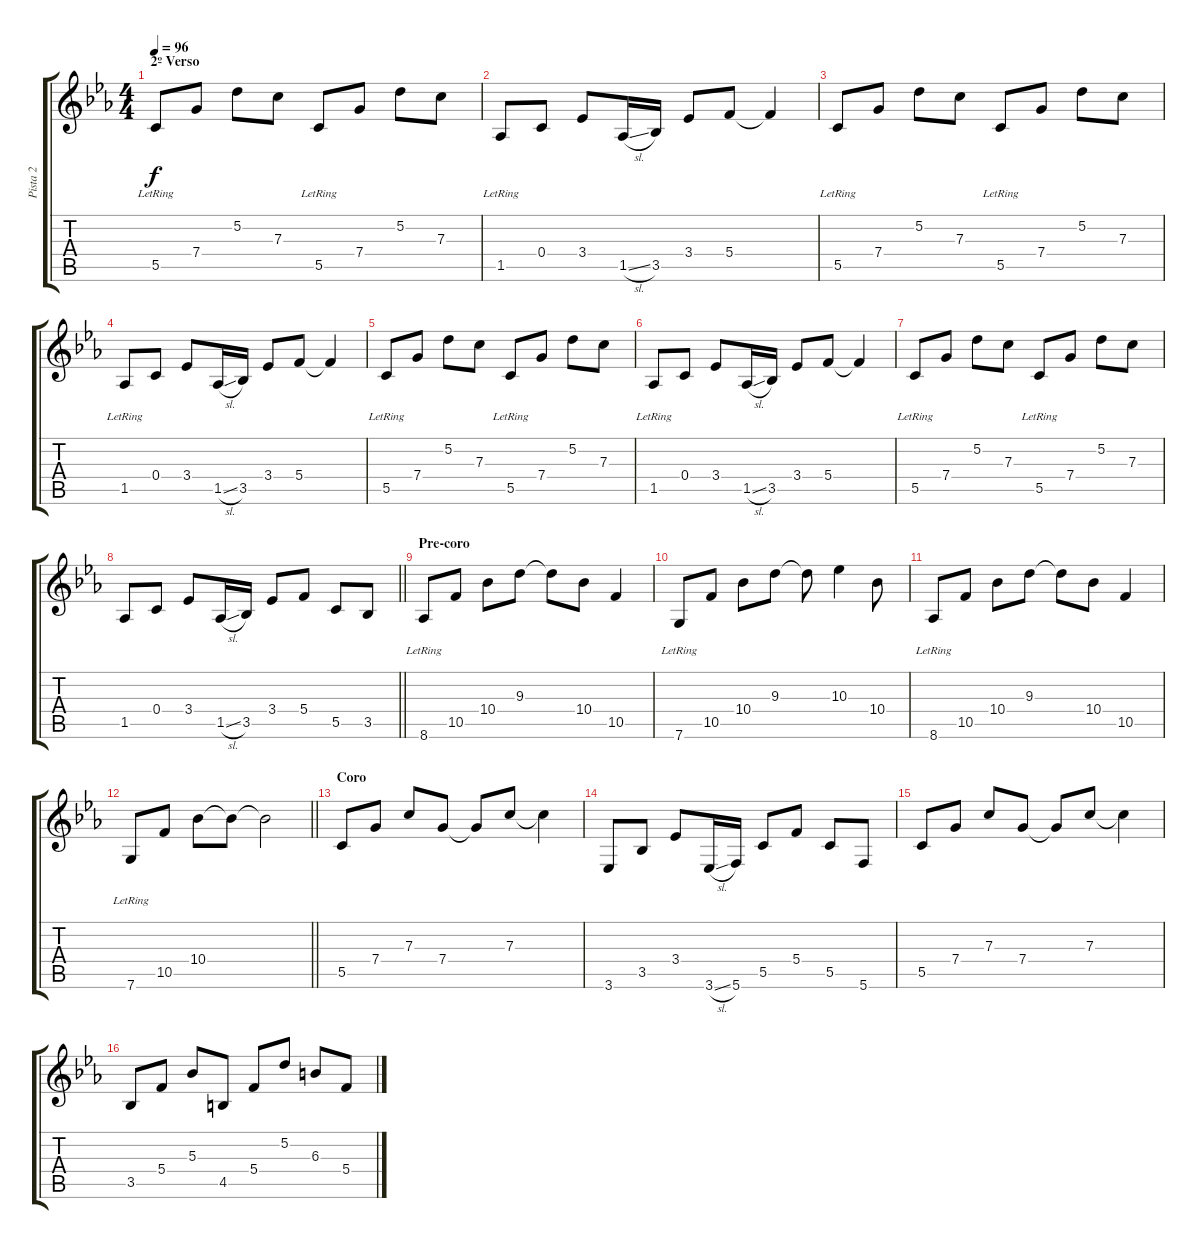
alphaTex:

\track ("Pista 2" "Pista 2") {instrument acousticguitarsteel}
\staff {score tabs}
\tuning (D4 A3 F3 C3 G2 C2) {hide}
\ts (4 4)
\section ("" "2º Verso")
\tempo 96
\clef g2
\ks eb
5.5{lr}.8{dy f} 7.4.8 5.2.8 7.3.8 5.5{lr}.8 7.4.8 5.2.8 7.3.8 |
1.5{lr}.8 0.4.8 3.4.8 1.5{sl}.16 3.5.16 3.4.8 5.4.8 5.4{t}.4 |
5.5{lr}.8 7.4.8 5.2.8 7.3.8 5.5{lr}.8 7.4.8 5.2.8 7.3.8 |
1.5{lr}.8 0.4.8 3.4.8 1.5{sl}.16 3.5.16 3.4.8 5.4.8 5.4{t}.4 |
5.5{lr}.8 7.4.8 5.2.8 7.3.8 5.5{lr}.8 7.4.8 5.2.8 7.3.8 |
1.5{lr}.8 0.4.8 3.4.8 1.5{sl}.16 3.5.16 3.4.8 5.4.8 5.4{t}.4 |
5.5{lr}.8 7.4.8 5.2.8 7.3.8 5.5{lr}.8 7.4.8 5.2.8 7.3.8 |
\barLineRight lightlight
1.5.8 0.4.8 3.4.8 1.5{sl}.16 3.5.16 3.4.8 5.4.8 5.5.8 3.5.8 |
\section ("" "Pre-coro")
8.6{lr}.8 10.5.8 10.4.8 9.3.8 9.3{t}.8 10.4.8 10.5.4 |
7.6{lr}.8 10.5.8 10.4.8 9.3.8 9.3{t}.8 10.3.4 10.4.8 |
8.6{lr}.8 10.5.8 10.4.8 9.3.8 9.3{t}.8 10.4.8 10.5.4 |
\barLineRight lightlight
7.6{lr}.8 10.5.8 10.4.8 10.4{t}.8 10.4{t}.2 |
\section ("" "Coro")
5.5.8 7.4.8 7.3.8 7.4.8 7.4{t}.8 7.3.8 7.3{t}.4 |
3.6.8 3.5.8 3.4.8 3.6{sl}.16 5.6.16 5.5.8 5.4.8 5.5.8 5.6.8 |
5.5.8 7.4.8 7.3.8 7.4.8 7.4{t}.8 7.3.8 7.3{t}.4 |
3.5.8 5.4.8 5.3.8 4.5.8 5.4.8 5.2.8 6.3.8 5.4.8
